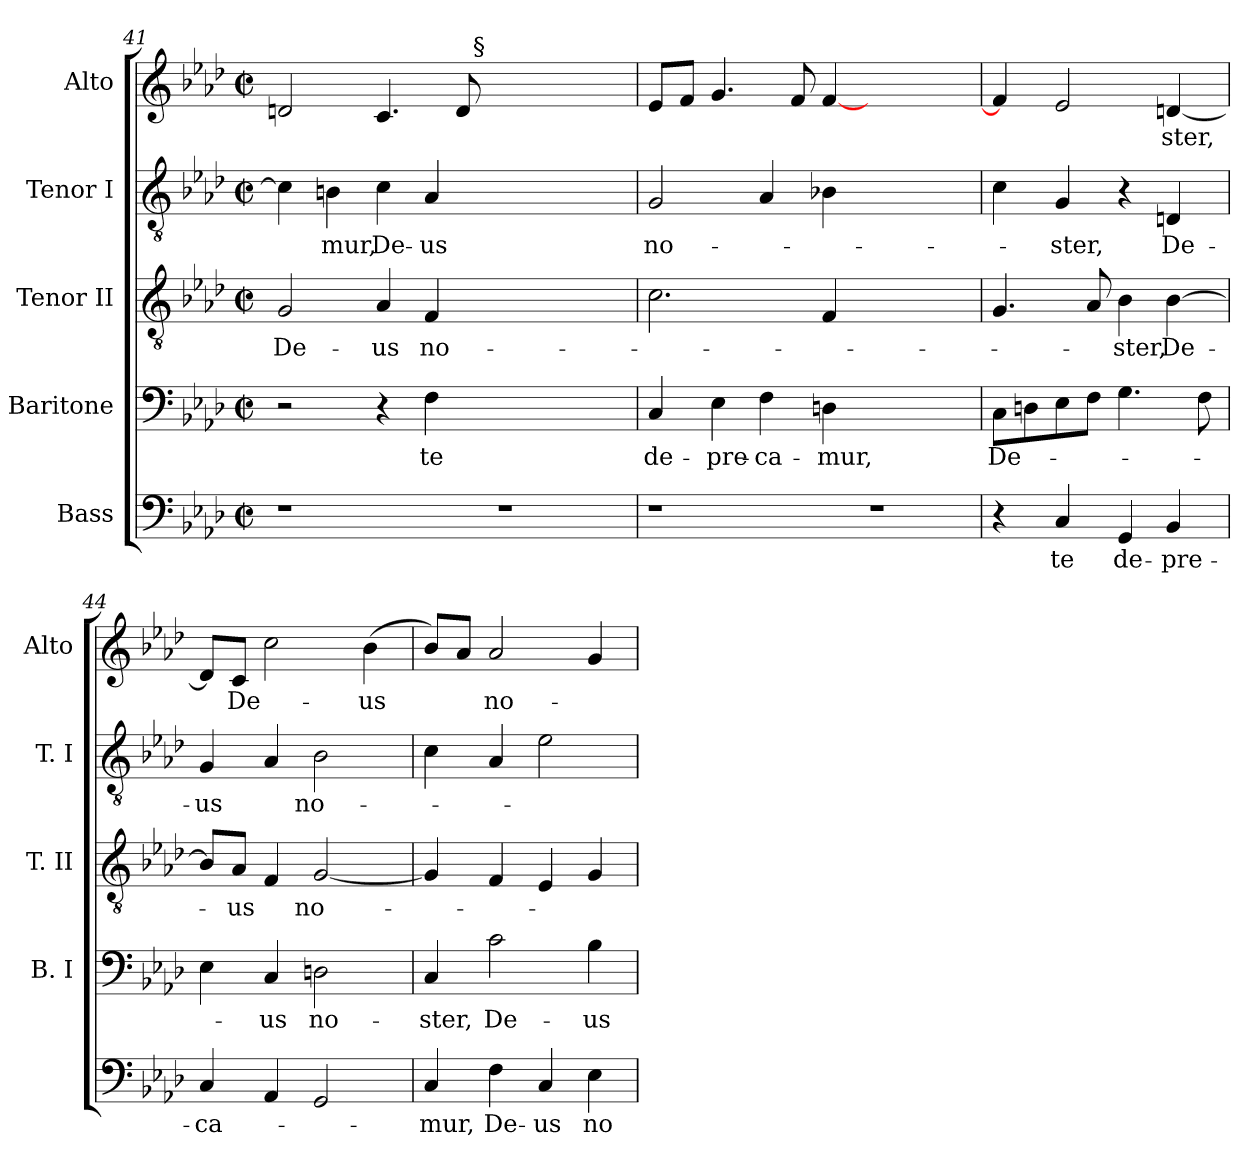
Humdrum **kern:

**kern	**text	**kern	**text	**kern	**text	**kern	**text	**kern	**text
*part5	*part5	*part4	*part4	*part3	*part3	*part2	*part2	*part1	*part1
*staff5	*staff5	*staff4	*staff4	*staff3	*staff3	*staff2	*staff2	*staff1	*staff1
*I"Bass	*	*I"Baritone	*	*I"Tenor II	*	*I"Tenor I	*	*I"Alto	*
*	*	*I'B. I	*	*I'T. II	*	*I'T. I	*	*I'Alto	*
!!LO:PB:g=z
*clefF4	*	*clefF4	*	*clefGv2	*	*clefGv2	*	*clefG2	*
*	*	*ITrd7c12	*	*	*	*	*	*	*
*k[b-e-a-d-]	*	*k[b-e-a-d-]	*	*k[b-e-a-d-]	*	*k[b-e-a-d-]	*	*k[b-e-a-d-]	*
*A-:	*	*A-:	*	*A-:	*	*A-:	*	*A-:	*
*M2/2	*	*M2/2	*	*M2/2	*	*M2/2	*	*M2/2	*
*met(c|)	*	*met(c|)	*	*met(c|)	*	*met(c|)	*	*met(c|)	*
=41	=41	=41	=41	=41	=41	=41	=41	=41	=41
!	!	!	!	!	!LO:LY:b:color=#000000	!	!	!	!
*	*	*	*	*	*	*	*	*^	*
1r	.	2r	.	2Gi/	De-	4ci\]	.	2dni/	2ryy	.
!	!	!	!	!	!	!	!LO:LY:b:color=#000000	!	!	!
.	.	.	.	.	.	4Bni\	-mur,	.	.	.
!	!	!	!	!	!LO:LY:b:color=#000000	!	!	!	!	!
!	!	!	!	!	!	!	!LO:LY:b:color=#000000	!	!	!
.	.	4r	.	4A-i/	-us	4ci\	De-	4.ci/	4ryy	.
!	!	!	!LO:LY:b:color=#000000	!	!	!	!	!	!	!
!	!	!	!	!	!LO:LY:b:color=#000000	!	!	!	!	!
!	!	!	!	!	!	!	!LO:LY:b:color=#000000	!	!	!
.	.	4FFi\	te	4Fi/	no-	4A-i/	-us	.	8ryy	.
.	.	.	.	.	.	.	.	8di/	32ryy	.
.	.	.	.	.	.	.	.	.	256ryy	.
!	!	!	!	!	!	!	!	!	!LO:TX:a:t=§	!
.	.	.	.	.	.	.	.	.	1ryy	.
1r	.	1ryy	.	1ryy	.	1ryy	.	1ryy	.	.
.	.	.	.	.	.	.	.	.	16ryy	.
.	.	.	.	.	.	.	.	.	64..ryy	.
*	*	*	*	*	*	*	*	*v	*v	*
=42	=42	=42	=42	=42	=42	=42	=42	=42	=42
*	*	*	*	*	*	*	*	*^	*
!	!	!	!LO:LY:b:color=#000000	!	!	!	!	!	!	!
*	*	*	*	*	*	*	*	*v	*v	*
*	*	*	*	*	*	*	*	*^	*
!	!	!	!	!	!	!	!LO:LY:b:color=#000000	!	!	!
*	*	*	*	*	*	*	*	*v	*v	*
1r	.	4CCi/	de-	2.ci\	.	2Gi/	no-	8e-i/L	.
.	.	.	.	.	.	.	.	8fi/J	.
!	!	!	!LO:LY:b:color=#000000	!	!	!	!	!	!
.	.	4EE-i\	-pre-	.	.	.	.	4.gi/	.
!	!	!	!LO:LY:b:color=#000000	!	!	!	!	!	!
.	.	4FFi\	-ca-	.	.	4A-i/	.	.	.
.	.	.	.	.	.	.	.	8fi/	.
!	!	!	!LO:LY:b:color=#000000	!	!	!	!	!	!
.	.	4DDni\	-mur,	4Fi/	.	4B-Xi\	.	[<4fi/	.
1r	.	1ryy	.	1ryy	.	1ryy	.	1ryy	.
=43	=43	=43	=43	=43	=43	=43	=43	=43	=43
!	!	!	!LO:LY:b:color=#000000	!	!	!	!	!	!
*	*	*	*	*	*	*^	*	*	*
4r	.	8CCi\L	De-	4.Gi/	.	4ci\	2ryy	.	4fi/]	.
.	.	8DDni\	.	.	.	.	.	.	.	.
!	!LO:LY:b:color=#000000	!	!	!	!	!	!	!	!	!
!	!	!	!	!	!	!	!	!LO:LY:b:color=#000000	!	!
4Ci/	te	8EE-i\	.	.	.	4Gi/	.	-ster,	2e-i/	.
.	.	8FFi\J	.	8A-i/	.	.	.	.	.	.
!	!LO:LY:b:color=#000000	!	!	!	!	!	!	!	!	!
!	!	!	!	!	!LO:LY:b:color=#000000	!	!	!	!	!
4GGi/	de-	4.GGi\	.	4B-i\	-ster,	4r	4ryy	.	.	.
!	!LO:LY:b:color=#000000	!	!	!	!	!	!	!	!	!
!	!	!	!	!	!LO:LY:b:color=#000000	!	!	!	!	!
!	!	!	!	!	!	!	!	!LO:LY:b:color=#000000	!	!
!	!	!	!	!	!	!	!	!	!	!LO:LY:b:color=#000000
4BB-i/	-pre-	.	.	[>4B-i\	De-	4Dni/	4ryy	De-	[<4dni/	-ster,
.	.	8FFi\	.	.	.	.	.	.	.	.
*	*	*	*	*	*	*v	*v	*	*	*
=44	=44	=44	=44	=44	=44	=44	=44	=44	=44
!	!LO:LY:b:color=#000000	!	!	!	!	!	!	!	!
!	!	!	!	!	!	!	!LO:LY:b:color=#000000	!	!
4Ci/	-ca-	4EE-i\	.	8B-i/L]	.	4Gi/	-us	8dni/L]	.
!	!	!	!	!	!LO:LY:b:color=#000000	!	!	!	!
!	!	!	!	!	!	!	!	!	!LO:LY:b:color=#000000
.	.	.	.	8A-i/J	-us	.	.	8ci/J	De-
!	!	!	!LO:LY:b:color=#000000	!	!	!	!	!	!
4AA-i/	.	4CCi/	-us	4Fi/	.	4A-i/	.	2cci\	.
!	!	!	!LO:LY:b:color=#000000	!	!	!	!	!	!
!	!	!	!	!	!LO:LY:b:color=#000000	!	!	!	!
!	!	!	!	!	!	!	!LO:LY:b:color=#000000	!	!
2GGi/	.	2DDni\	no-	[<2Gi/	no-	2B-i\	no-	.	.
!	!	!	!	!	!	!	!	!	!LO:LY:b:color=#000000
.	.	.	.	.	.	.	.	(4b-i\	-us
=45	=45	=45	=45	=45	=45	=45	=45	=45	=45
!	!LO:LY:b:color=#000000	!	!	!	!	!	!	!	!
!	!	!	!LO:LY:b:color=#000000	!	!	!	!	!	!
4Ci/	-mur,	4CCi/	-ster,	4Gi/]	.	4ci\	.	8b-i/L)	.
.	.	.	.	.	.	.	.	8a-i/J	.
!	!LO:LY:b:color=#000000	!	!	!	!	!	!	!	!
!	!	!	!LO:LY:b:color=#000000	!	!	!	!	!	!
!	!	!	!	!	!	!	!	!	!LO:LY:b:color=#000000
4Fi\	De-	2Ci\	De-	4Fi/	.	4A-i/	.	2a-i/	no-
!	!LO:LY:b:color=#000000	!	!	!	!	!	!	!	!
4Ci/	-us	.	.	4E-i/	.	2e-i\	.	.	.
!	!LO:LY:b:color=#000000	!	!	!	!	!	!	!	!
!	!	!	!LO:LY:b:color=#000000	!	!	!	!	!	!
4E-i\	no-	4BB-i\	-us	4Gi/	.	.	.	4gi/	.
=	=	=	=	=	=	=	=	=	=
*-	*-	*-	*-	*-	*-	*-	*-	*-	*-
